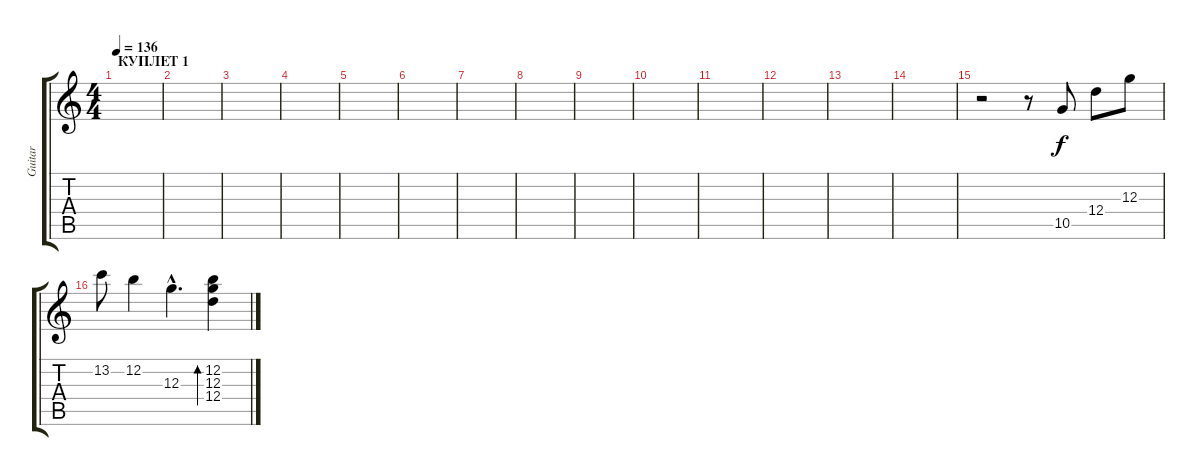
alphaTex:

\track ("Guitar" "Guitar") {instrument electricguitarclean}
\staff {score tabs}
\tuning (E4 B3 G3 D3 A2 E2) {hide}
\ts (4 4)
\section ("" "КУПЛЕТ 1")
\tempo 136
\clef g2
\ks c
|
|
|
|
|
|
|
|
|
|
|
|
|
|
r.2 r.8 10.5.8 12.4.8 12.3.8 |
13.2.8 12.2.4 12.3{hac}.4{d} (12.2 12.3 12.4).4{bd 120}
